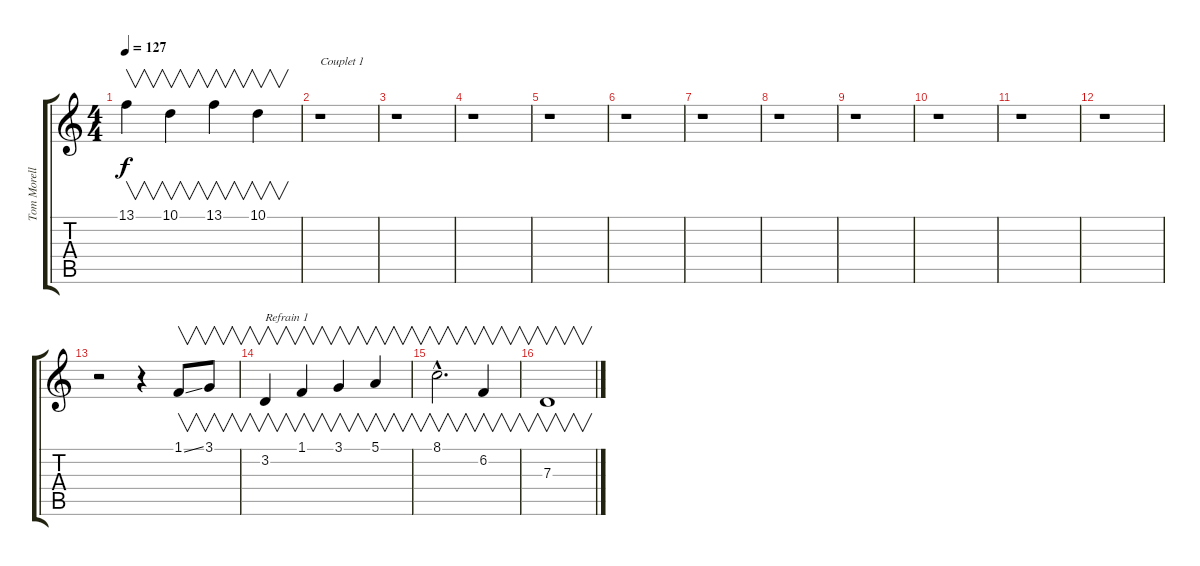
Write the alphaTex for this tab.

\track ("Tom Morello" "Tom Morell") {instrument lead5charang}
\staff {score tabs}
\tuning (E4 B3 G3 D3 A2 E2) {hide}
\ts (4 4)
\tempo 127
\clef g2
\ks c
13.1.4{v dy f} 10.1.4{v} 13.1.4{v} 10.1.4{v} |
r.1{txt "Couplet 1"} |
r.1 |
r.1 |
r.1 |
r.1 |
r.1 |
r.1 |
r.1 |
r.1 |
r.1 |
r.1 |
r.2 r.4 1.1{ss}.8{v} 3.1.8{v} |
3.2.4{v txt "Refrain 1"} 1.1.4{v} 3.1.4{v} 5.1.4{v} |
8.1{hac}.2{v d} 6.2.4{v} |
7.3.1{v}
